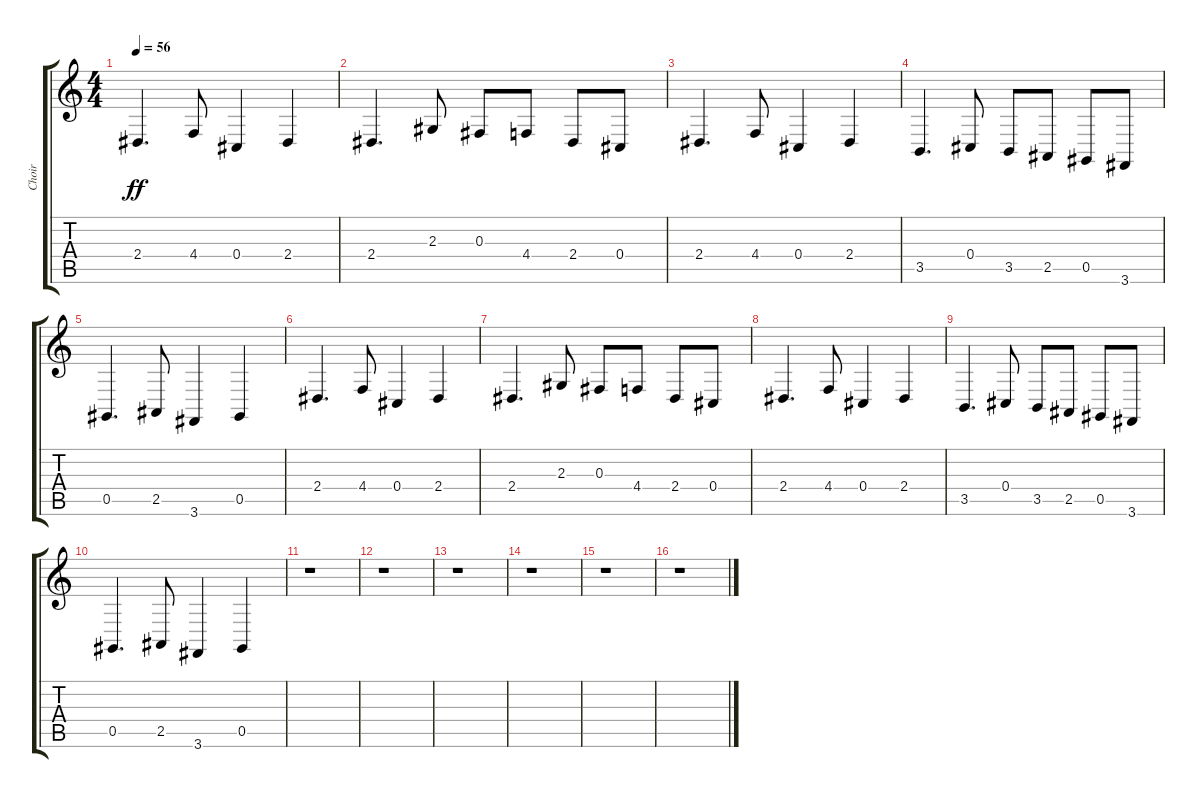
\track ("Choir" "Choir") {instrument choiraahs}
\staff {score tabs}
\tuning (Eb4 Bb3 Gb3 Db3 Ab2 Eb2) {hide}
\ts (4 4)
\tempo 56
\clef g2
\ks c
2.4.4{d dy ff instrument choiraahs} 4.4.8 0.4.4 2.4.4 |
2.4.4{d} 2.3.8 0.3.8 4.4.8 2.4.8 0.4.8 |
2.4.4{d} 4.4.8 0.4.4 2.4.4 |
3.5.4{d} 0.4.8 3.5.8 2.5.8 0.5.8 3.6.8 |
0.5.4{d} 2.5.8 3.6.4 0.5.4 |
2.4.4{d} 4.4.8 0.4.4 2.4.4 |
2.4.4{d} 2.3.8 0.3.8 4.4.8 2.4.8 0.4.8 |
2.4.4{d} 4.4.8 0.4.4 2.4.4 |
3.5.4{d} 0.4.8 3.5.8 2.5.8 0.5.8 3.6.8 |
0.5.4{d} 2.5.8 3.6.4 0.5.4 |
r.1 |
r.1 |
r.1 |
r.1 |
r.1 |
r.1
